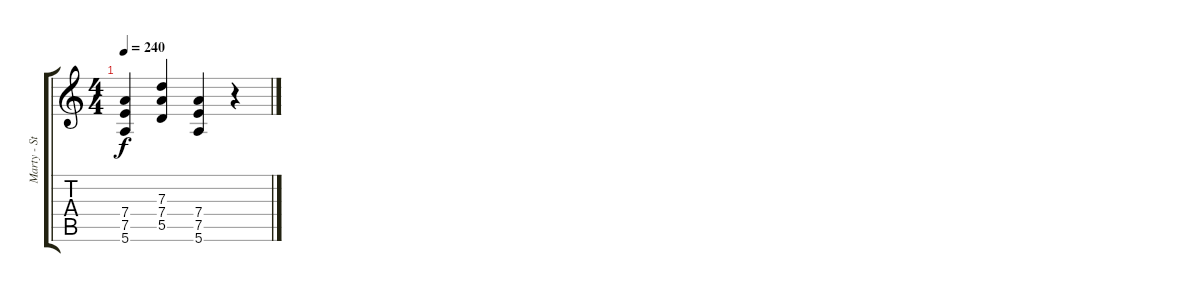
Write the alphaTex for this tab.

\track ("Marty - Studio Guitar" "Marty - St") {instrument overdrivenguitar}
\staff {score tabs}
\tuning (E4 B3 G3 D3 A2 E2) {hide}
\ts (4 4)
\tempo 240
\clef g2
\ks c
(7.4 7.5 5.6).4{dy f} (7.3 7.4 5.5).4 (7.4 7.5 5.6).4 r.4
